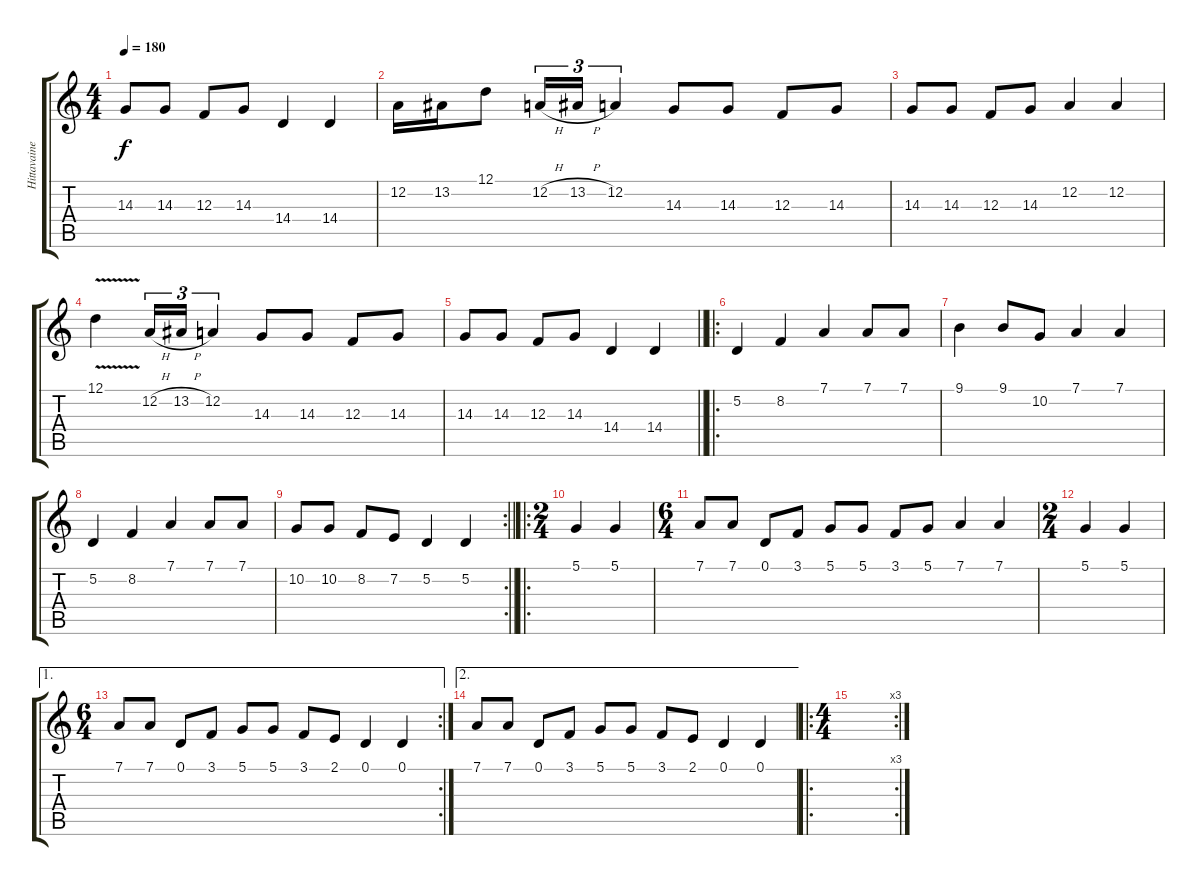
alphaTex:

\track ("Hittavainen" "Hittavaine") {instrument violin}
\staff {score tabs}
\tuning (D4 A3 F3 C3 G2 D2) {hide}
\ts (4 4)
\tempo 180
\clef g2
\ks c
14.3.8{dy f} 14.3.8 12.3.8 14.3.8 14.4.4 14.4.4 |
12.2.16 13.2.16 12.1.8 12.2{h}.16{tu (3 2)} 13.2{h}.16{tu (3 2)} 12.2.4{tu (3 2)} 14.3.8 14.3.8 12.3.8 14.3.8 |
14.3.8 14.3.8 12.3.8 14.3.8 12.2.4 12.2.4 |
12.1{v}.4 12.2{h}.16{tu (3 2)} 13.2{h}.16{tu (3 2)} 12.2.4{tu (3 2)} 14.3.8 14.3.8 12.3.8 14.3.8 |
\barLineRight lightlight
14.3.8 14.3.8 12.3.8 14.3.8 14.4.4 14.4.4 |
\ro
\section ("" "")
5.2.4 8.2.4 7.1.4 7.1.8 7.1.8 |
9.1.4 9.1.8 10.2.8 7.1.4 7.1.4 |
5.2.4 8.2.4 7.1.4 7.1.8 7.1.8 |
\rc 2
\barLineRight lightlight
10.2.8 10.2.8 8.2.8 7.2.8 5.2.4 5.2.4 |
\ro
\ts (2 4)
\section ("" "")
5.1.4 5.1.4 |
\ts (6 4)
7.1.8 7.1.8 0.1.8 3.1.8 5.1.8 5.1.8 3.1.8 5.1.8 7.1.4 7.1.4 |
\ts (2 4)
5.1.4 5.1.4 |
\ae 1
\rc 2
\ts (6 4)
7.1.8 7.1.8 0.1.8 3.1.8 5.1.8 5.1.8 3.1.8 2.1.8 0.1.4 0.1.4 |
\ae 2
7.1.8 7.1.8 0.1.8 3.1.8 5.1.8 5.1.8 3.1.8 2.1.8 0.1.4 0.1.4 |
\ro
\rc 3
\ts (4 4)
\section ("" "")
